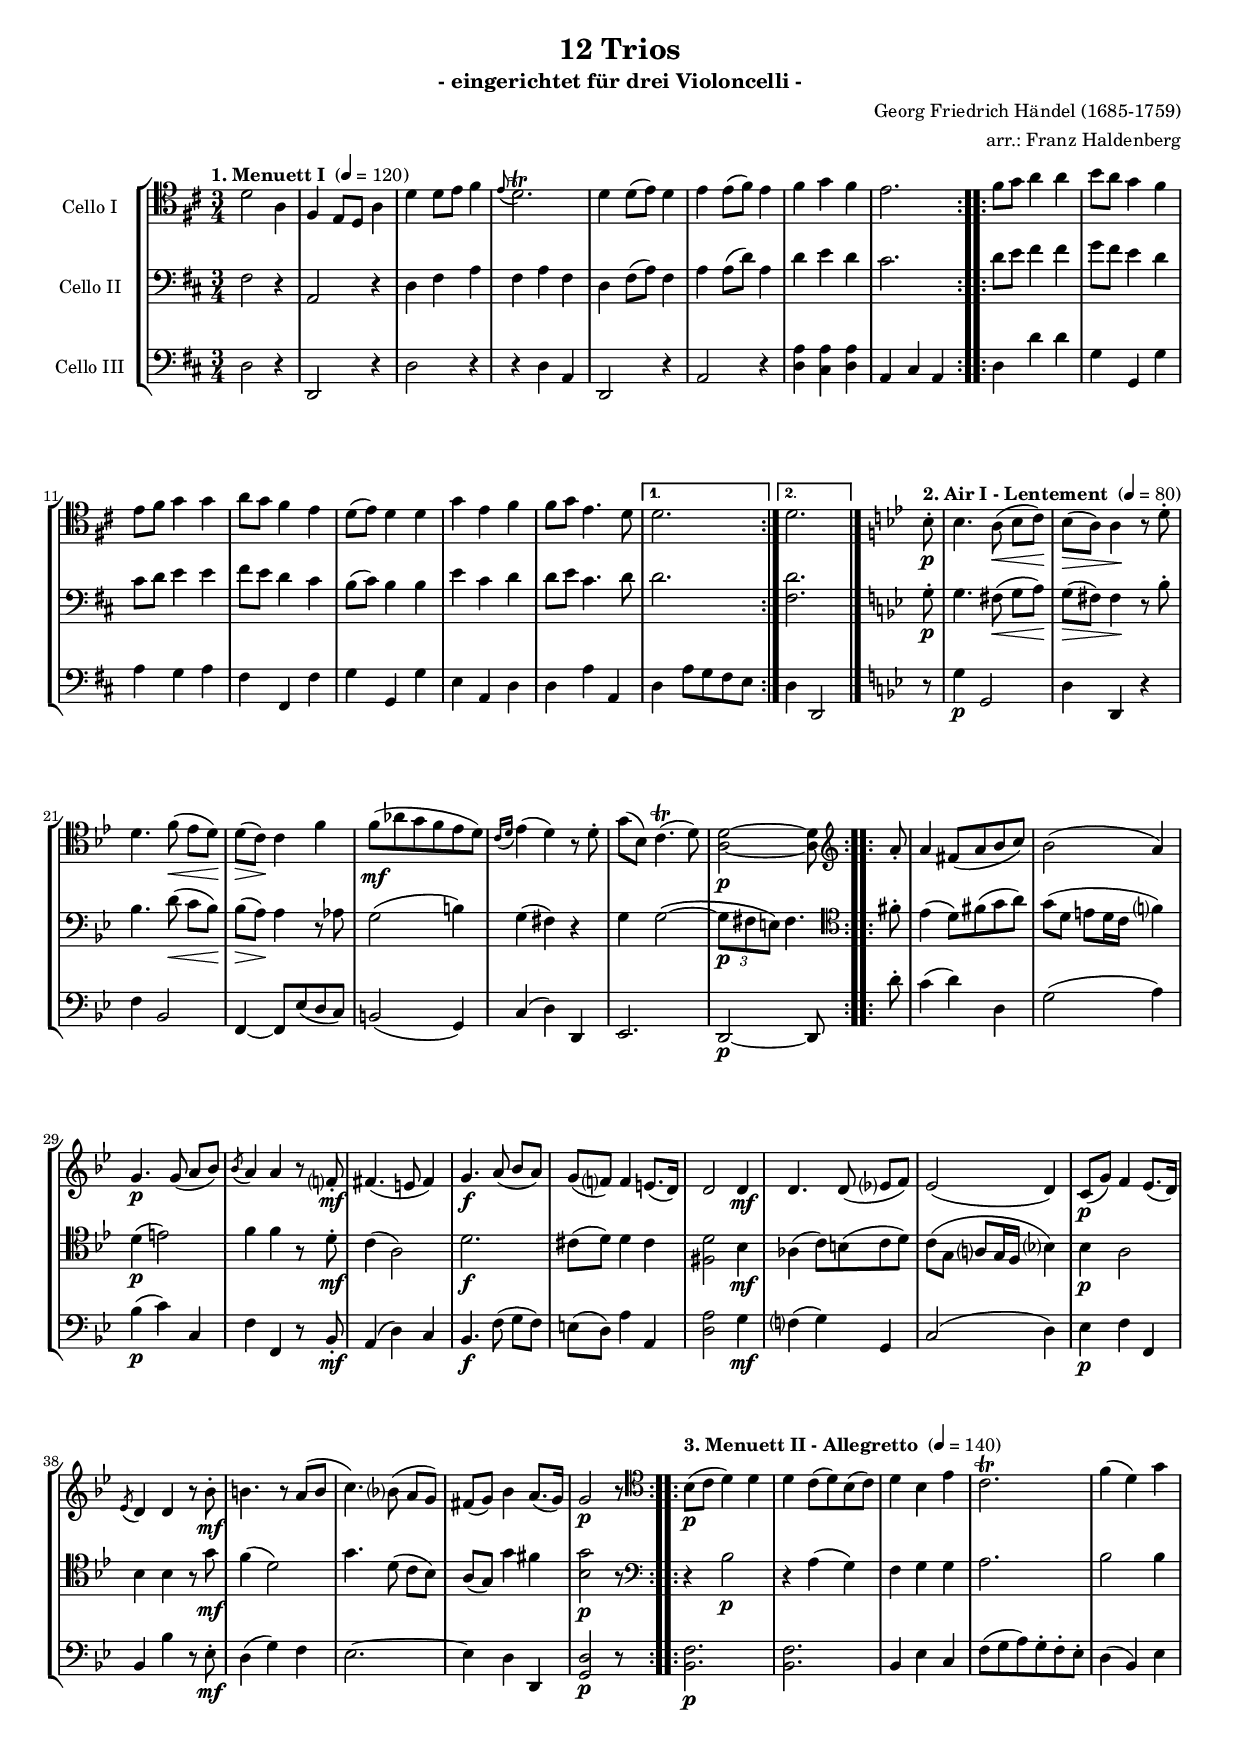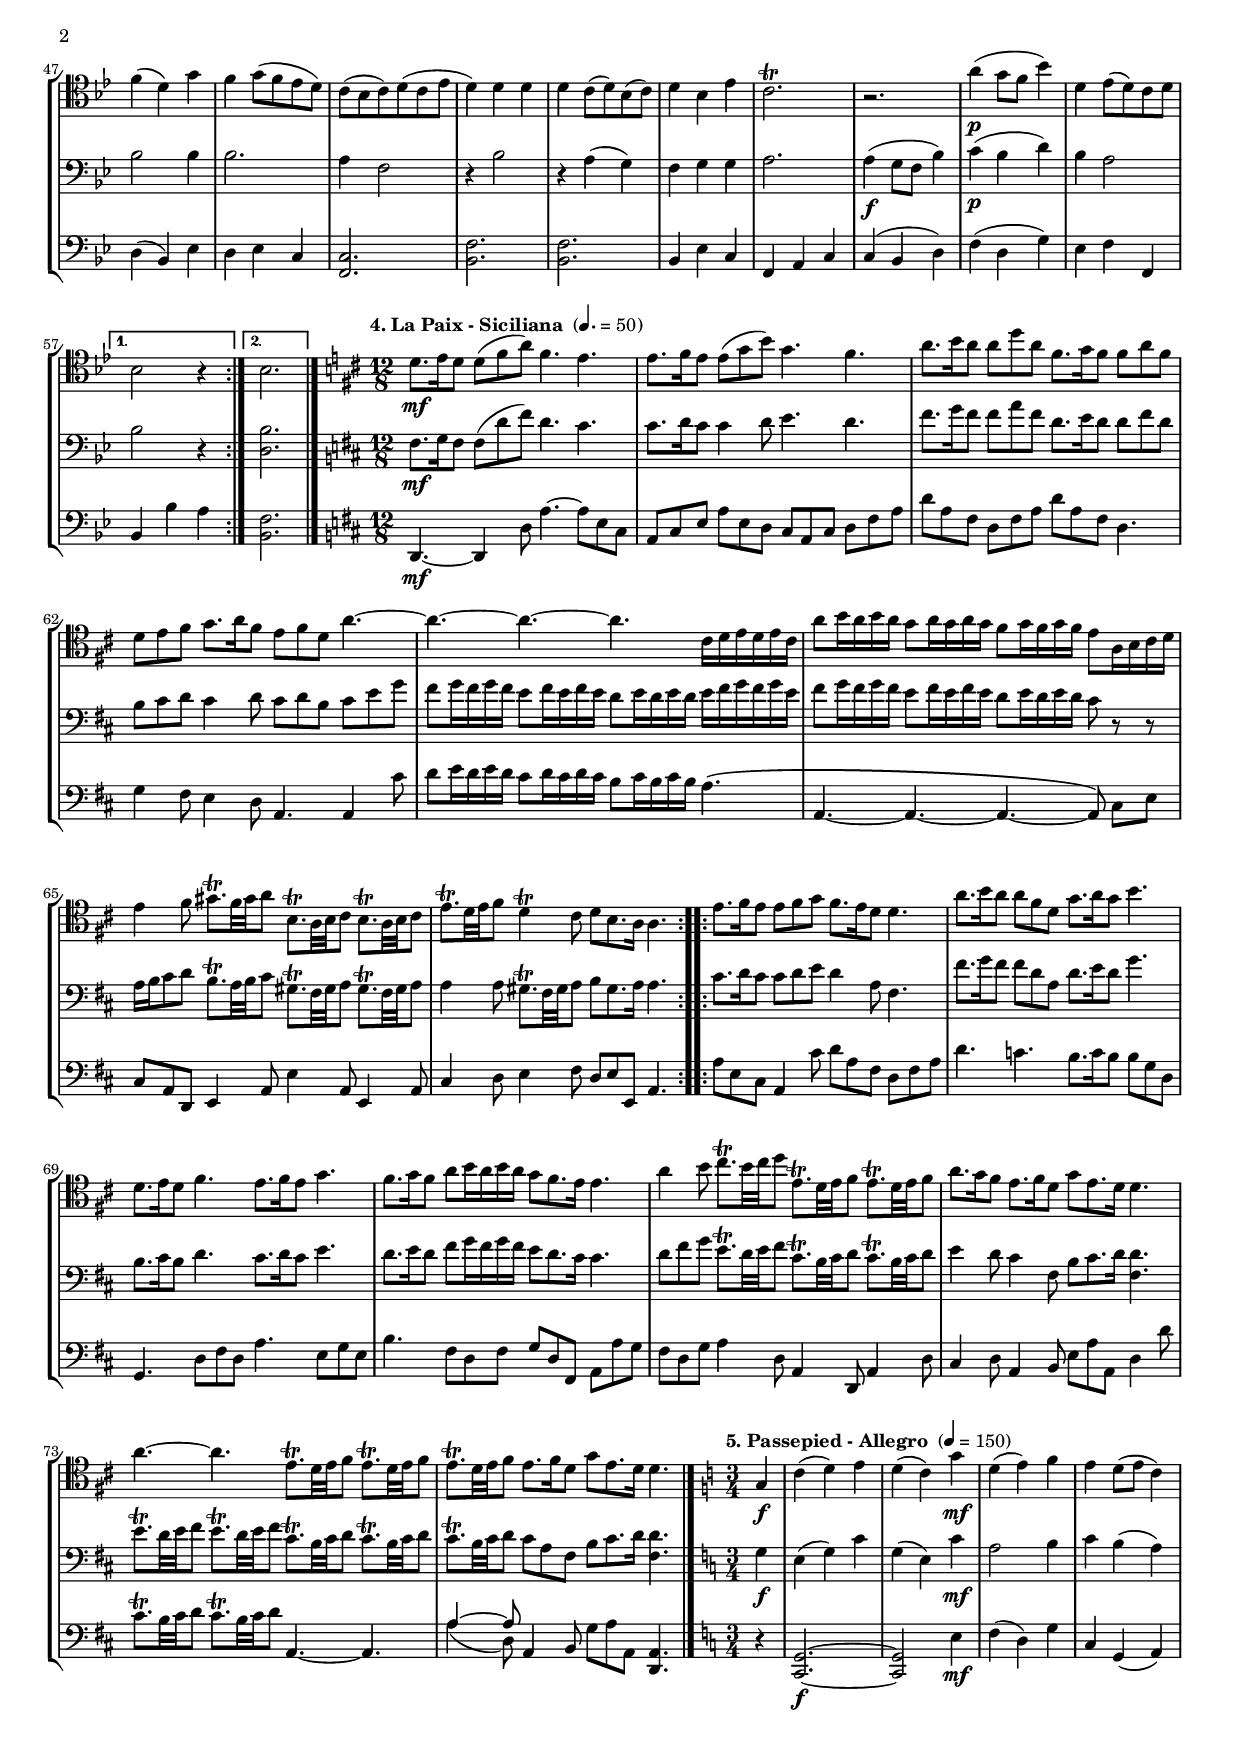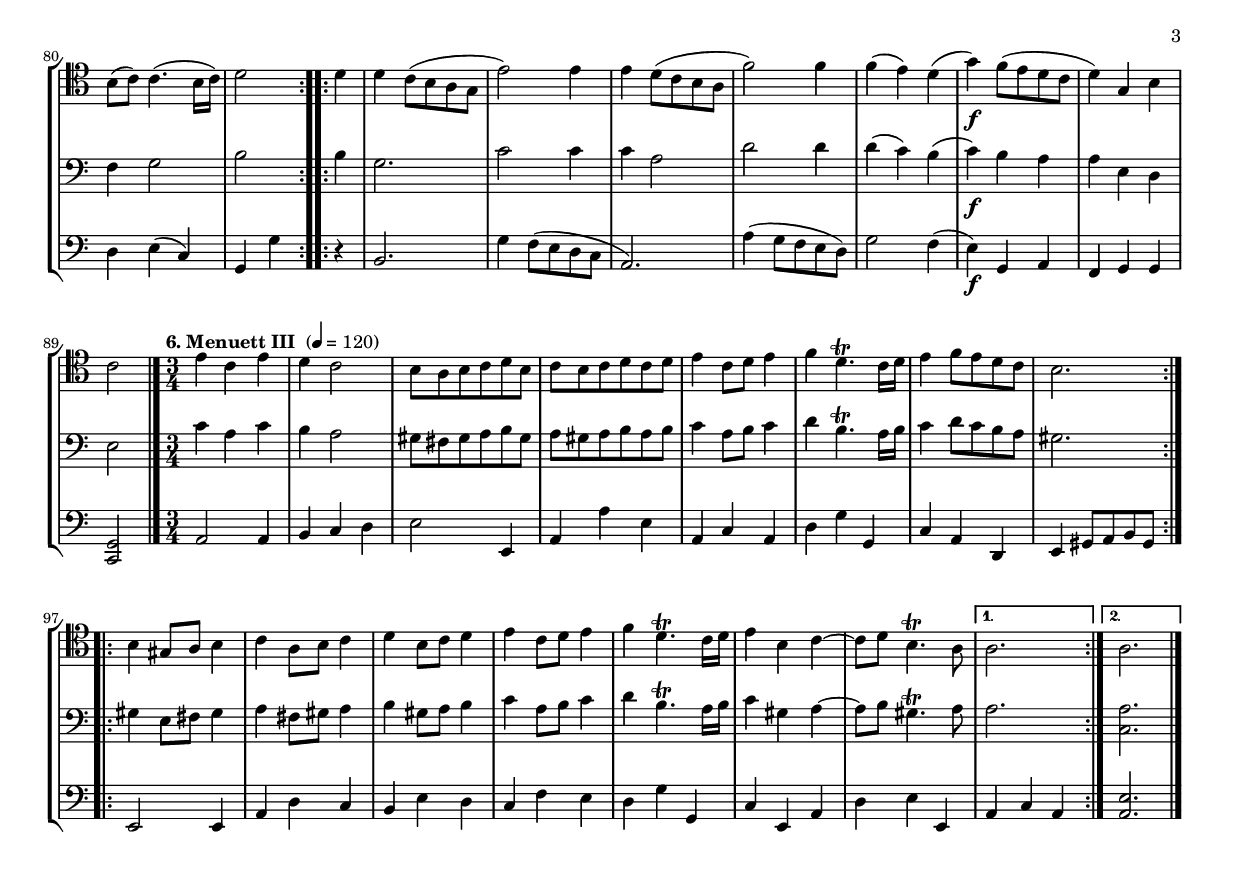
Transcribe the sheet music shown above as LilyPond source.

\version "2.12.3"
\include "deutsch.ly"

#(set-global-staff-size 16)

\header {
  title = "12 Trios"
  subtitle = "- eingerichtet für drei Violoncelli -"
  composer = "Georg Friedrich Händel (1685-1759)"
  arranger = "arr.: Franz Haldenberg"
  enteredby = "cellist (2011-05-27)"
}

voiceconsts = {
 \key d \major
 \time 3/4
 \clef "bass"
% \numericTimeSignature
 \compressFullBarRests
}

accel = \markup \italic \bold "accel."

%midilow = "harpsichord"
midihi = "clarinet"
%midilow = "accordion"
midilow = "bassoon"

va = \relative c' {
   \voiceconsts
   \clef "tenor"

   \tempo "1. Menuett I " 4=120
   \repeat volta 2 {
     d2 a4
     fis e8 d a'4
     d d8 e fis4
     \appoggiatura e8 d2.\trill
     d4 d8( e) d4

     e e8( fis) e4
     fis g fis
     e2.
   }

   \repeat volta 2 {
     fis8 g a4 a
     h8 a g4 fis
     e8 fis g4 g

     a8 g fis4 e
     d8( e) d4 d
     g e fis
     fis8 g e4. d8
   }

   \alternative {
     { d2. }
     { d }
   }
   \bar "|."

   \repeat volta 2 {
     \key b \major
     \tempo "2. Air I - Lentement " 4=80
     \partial 8 b8-.\p
     b4. a8(\< b[ c])\!
     b(\> a) a4\! r8 d-.
     d4. f8(\< es[ d])\!
     d(\> c)\! c4 f

     f8(\mf as g f es d)
     \appoggiatura { c16[ d] } es4( d) r8 d-.
     g( b,) c4.(\trill d8)
     <a d>2~\p <a d>8
   }

   \repeat volta 2 {
     \clef "treble"
     \partial 8 a'-.
     a4 fis8( a b c)
     b2( a4)
     g4.\p g8( a[ b])
     \acciaccatura b a4 a r8 f?-.\mf

     fis4.( e8 fis4)
     g4.\f a8( b[ a])
     g( f?) f4 e8.( d16)
     d2 d4\mf

     d4. d8( es?[ f])
     es2( d4)
     c8(\p g') f4 es8.( d16)
     \acciaccatura es8 d4 d r8 b'-.\mf

     h4. r8 a( h
     c4.) b?8( a[ g])
     fis( g) b4 a8.( g16)
     g2\p r8
   }

   \repeat volta 2 {
     \clef "tenor"
     \tempo "3. Menuett II - Allegretto " 4=140
     \partial 2. b,8(\p c d4) d
     d c8( d) b( c)
     d4 b es
     c2.\trill
     f4( d) g
     f( d) g
     f g8( f es d)
     c( b c) d( c es

     d4) d d
     d c8( d) b( c)
     d4 b es
     c2.\trill
     r
     a'4(\p g8 f b4)
     d, es8( d) c d
   }

   \alternative {
     { b2 r4 }
     { b2. }
   }
   \bar "|."

   \repeat volta 2 {
     \key d \major
     \time 12/8
     \tempo "4. La Paix - Siciliana " 4.=50
     d8.\mf e16 d8 d[( fis a)] fis4. e
     e8. fis16 e8 e[( g h)] g4. fis
     a8. h16 a8 a[ d a] fis8. g16 fis8 fis[ a fis]

     d e fis g8.[ a16 fis8] e fis d a'4.~
     a~ a~ a cis,16 d e d e cis

     a'8 h16 a h a g8[ a16 g a g] fis8 g16 fis g fis e8[ a,16 h cis d]
     e4 fis8 gis8.[\trill fis32 gis a8] h,8.[\trill a32 h cis8] h8.[\trill a32 h cis8]

     e8.[\trill d32 e fis8] d4\trill cis8 d[ h8. a16] a4.
   }

   \repeat volta 2 {
     e'8. fis16 e8 e[ fis g] fis8. e16 d8 d4.

     a'8. h16 a8 a[ fis d] g8. a16 g8 h4.
     d,8. e16 d8 fis4. e8. fis16 e8 g4.

     fis8. g16 fis8 a8[ h16 a h a] g8 fis8. e16 e4.
     a4 h8 cis8.[\trill h32 cis d8] e,8.[\trill d32 e fis8] e8.[\trill d32 e fis8]

     a8. g16 fis8 e8.[ fis16 d8] g e8. d16 d4.
     a'~ a e8.[\trill d32 e fis8] e8.[\trill d32 e fis8]
     e8.[\trill d32 e fis8] e8. fis16 d8 g[ e8. d16] d4.
   }
   \bar "|."

   \repeat volta 2 {
     \key c \major \time 3/4
     \tempo "5. Passepied - Allegro " 4=150
     \partial 4 g,4\f
     c( d) e
     d( c) g'\mf
     d( e) f
     e d8( e c4)
     h8( c) c4.( h16 c)
     d2
   }
   \repeat volta 2 {
     \partial 4 d4
     d c8( h a g

     e'2) e4
     e d8( c h a
     f'2) f4
     f( e) d(
     g)\f f8( e d c
     d4) g, h
     c2
   }
   \bar "|."

   \repeat volta 2 {
     \key c \major \time 3/4
     \tempo "6. Menuett III " 4=120
     \partial 2. e4 c e
     d c2
     h8 a h c d h
     c h c d c d
     e4 c8 d e4

     f d4.\trill c16 d
     e4 f8 e d c
     h2.
   }
   \repeat volta 2 {
     h4 gis8 a h4
     c a8 h c4
     d h8 c d4

     e c8 d e4
     f d4.\trill c16 d
     e4 h c~
     c8 d h4.\trill a8
   }
   \alternative {
     { a2. }
     { a }
   }
   \bar "|."
}

\include "v2.ily"
vc = \relative c {
   \voiceconsts

   \tempo "1. Menuett I " 4=120
   \repeat volta 2 {
     d2 r4
     d,2 r4
     d'2 r4
     r d a
     d,2 r4

     a'2 r4
     <d a'> <cis a'> <d a'>
     a cis a
   }

   \repeat volta 2 {
     d d' d
     g, g, g'
     a g a

     fis fis, fis'
     g g, g'
     e a, d
     d a' a,
   }

   \alternative {
     { d a'8 g fis e }
     { d4 d,2 }
   }
   \bar "|."

   \repeat volta 2 {
     \key b \major
     \tempo "2. Air I - Lentement " 4=80
     \partial 8 r8
     g'4\p g,2
     d'4 d, r
     f' b,2
     f4~ f8 es'( d c)

     h2( g4)
     c( d) d,
     es2.
     d2~\p d8
   }

   \repeat volta 2 {
     \partial 8 d''-.
     c4( d) d,
     g2( a4)
     b(\p c) c,
     f f, r8 b-.\mf

     a4( d) c
     b4.\f f'8( g[ f])
     e( d) a'4 a,
     <d a'>2 g4\mf

     f?( g) g,
     c2( d4)
     es4\p f f,
     b b' r8 es,-.\mf

     d4( g) f
     es2.~
     es4 d d,
     <g d'>2\p r8
   }

   \repeat volta 2 {
     \tempo "3. Menuett II - Allegretto " 4=140
     \partial 2. <b f'>2.\p
     <b f'>
     b4 es c
     f8( g a) g-. f-. es-.
     d4( b) es
     d( b) es
     d es c
     <f, c'>2.

     <b f'>
     <b f'>
     b4 es c
     f, a c
     c( b d)
     f( d g)
     es f f,
   }
   \alternative {
     { b b' a }
     { <b, f'>2. }
   }
   \bar "|."

   \repeat volta 2 {
     \key d \major
     \time 12/8
     \tempo "4. La Paix - Siciliana " 4.=50
     d,4.~\mf d4 d'8 a'4.~ a8 e cis
     a cis e a[ e d] cis a cis d[ fis a]
     d a fis d[ fis a] d a fis d4.

     g4 fis8 e4 d8 a4. a4 cis'8
     d e16 d e d cis8[ d16 cis d cis] h8 cis16 h cis h a4.\(

     a,~ a~ a~ a8\) cis[ e]
     cis a d, e4 a8 e'4 a,8 e4 a8

     cis4 d8 e4 fis8 d[ e e,] a4.
   }

   \repeat volta 2 {
     a'8 e cis a4 cis'8 d[ a fis] d fis a

     d4. c h8. c16 h8 h[ g d]
     g,4. d'8 fis d a'4. e8 g e

     h'4. fis8 d fis g[ d fis,] a a' g
     fis d g a4 d,8 a4 d,8 a'4 d8

     cis4 d8 a4 h8 e[ a a,] d4 d'8
     cis8.[\trill h32 cis d8] cis8.[\trill h32 cis d8] a,4.~ a
     << { a'4~ a8 a,4 h8 s4. <d, a'> } \\ { a''4( d,8) s4. g8 a a, s4. } >>
   }
   \bar "|."

   \repeat volta 2 {
     \key c \major \time 3/4
     \tempo "5. Passepied - Allegro " 4=150
     \partial 4 r4
     <c, g'>2.~\f
     <c g'>2 e'4\mf
     f( d) g
     c, g( a)
     d e( c)
     g g'
   }
   \repeat volta 2 {
     \partial 4 r
     h,2.

     g'4 f8( e d c
     a2.)
     a'4( g8 f e d)
     g2 f4(
     e)\f g, a
     f g g
     <c, g'>2
   }
   \bar "|."

   \repeat volta 2 {
     \key c \major \time 3/4
     \tempo "6. Menuett III " 4=120
     \partial 2. a'2 a4
     h c d
     e2 e,4
     a a' e
     a, c a

     d g g,
     c a d,
     e gis8 a h gis
   }
   \repeat volta 2 {
     e2 e4
     a d c
     h e d

     c f e
     d g g,
     c e, a
     d e e,
   }
   \alternative {
     { a c a }
     { <a e'>2. }
   }
   \bar "|."
}


\book {
  \score {
    \new StaffGroup <<
      \new Staff {
	\set Staff.midiInstrument = \midilow
	\set Staff.instrumentName = #"Cello I"
	\va
      }

      \new Staff {
	\set Staff.midiInstrument = \midilow
	\set Staff.instrumentName = #"Cello II"
	\vb
      }

      \new Staff {
	\set Staff.midiInstrument = \midilow
	\set Staff.instrumentName = #"Cello III"
	\vc
      }
    >>

    \layout {}

    \midi {
      \context {
	\Score
	tempoWholesPerMinute = #(ly:make-moment 120 4)
      }
    }
  }
}
